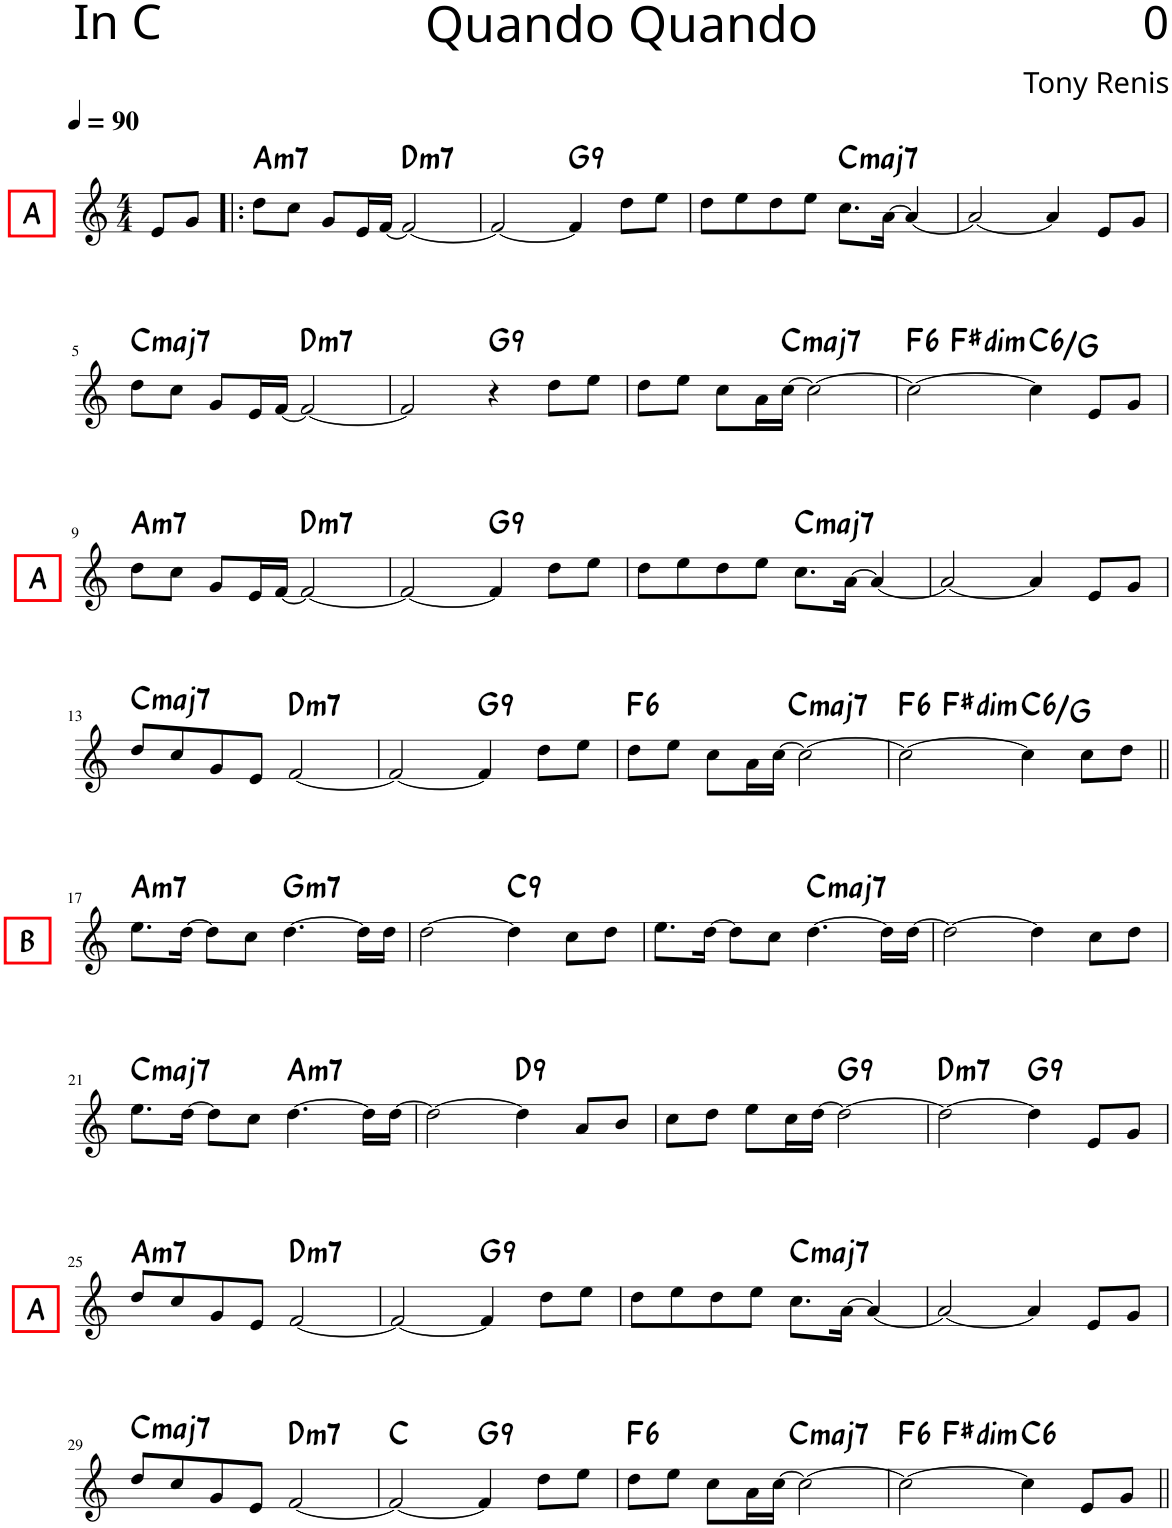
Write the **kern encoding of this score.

**kern	**harte
*part1	*part1
*staff1	*
*I"Piano	*
*I'Pno.	*
*clefG2	*
*k[]	*
*M4/4	*
=	=
!LO:TX:a:B:t=A	!
8e/L	.
8g/J	.
=1!|:	=1!|:
*MM90	*
!	!LO:H:kt=m7
8dd\L	A:min7
8cc\J	.
8g/L	.
16e/L	.
[16f/JJ	.
!	!LO:H:kt=m7
2f/_	D:min7
=2	=2
2f/_	.
!	!LO:H:kt=9
4f/]	G:9
8dd\L	.
8ee\J	.
=3	=3
8dd\L	.
8ee\	.
8dd\	.
8ee\J	.
!	!LO:H:kt=maj7
8.cc\L	C:maj7
[16a\Jk	.
4a/_	.
=4	=4
2a/_	.
4a/]	.
8e/L	.
8g/J	.
!!LO:LB:g=z
=5	=5
!	!LO:H:kt=maj7
8dd\L	C:maj7
8cc\J	.
8g/L	.
16e/L	.
[16f/JJ	.
!	!LO:H:kt=m7
2f/_	D:min7
=6	=6
2f/]	.
!	!LO:H:kt=9
4r	G:9
8dd\L	.
8ee\J	.
=7	=7
8dd\L	.
8ee\J	.
8cc\L	.
16a\L	.
!	!LO:H:kt=maj7
[16cc\JJ	C:maj7
2cc\_	.
=8	=8
!	!LO:H:kt=6
*^	*
2cc\_	4ryy	F:maj6
!	!	!LO:H:kt=dim
.	2.ryy	F#:dim
!	!	!LO:H:kt=6
4cc\]	.	C:maj6/5
8e/L	.	.
8g/J	.	.
!!LO:LB:g=z	!!
=9	=9	=9
!LO:TX:a:B:t=A	!	!LO:H:kt=m7
*v	*v	*
8dd\L	A:min7
8cc\J	.
8g/L	.
16e/L	.
[16fn/JJ	.
!	!LO:H:kt=m7
2f/_	D:min7
=10	=10
2f/_	.
!	!LO:H:kt=9
4f/]	G:9
8dd\L	.
8ee\J	.
=11	=11
8dd\L	.
8ee\	.
8dd\	.
8ee\J	.
!	!LO:H:kt=maj7
8.cc\L	C:maj7
[16a\Jk	.
4a/_	.
=12	=12
2a/_	.
4a/]	.
8e/L	.
8g/J	.
!!LO:LB:g=z
=13	=13
!	!LO:H:kt=maj7
8dd/L	C:maj7
8cc/	.
8g/	.
8e/J	.
!	!LO:H:kt=m7
[2f/	D:min7
=14	=14
2f/_	.
!	!LO:H:kt=9
4f/]	G:9
8dd\L	.
8ee\J	.
=15	=15
!	!LO:H:kt=6
8dd\L	F:maj6
8ee\J	.
8cc\L	.
16a\L	.
[16cc\JJ	.
!	!LO:H:kt=maj7
2cc\_	C:maj7
=16	=16
!	!LO:H:kt=6
*^	*
2cc\_	4ryy	F:maj6
!	!	!LO:H:kt=dim
.	2.ryy	F#:dim
!	!	!LO:H:kt=6
4cc\]	.	C:maj6/5
8cc\L	.	.
8dd\J	.	.
!!LO:LB:g=z	!!
=17||	=17||	=17||
!LO:TX:a:B:t=B	!	!LO:H:kt=m7
*v	*v	*
8.ee\L	A:min7
[16dd\Jk	.
8dd\L]	.
8cc\J	.
!	!LO:H:kt=m7
[4.dd\	G:min7
16dd\LL]	.
16dd\JJ	.
=18	=18
[2dd\	.
!	!LO:H:kt=9
4dd\]	C:9
8cc\L	.
8dd\J	.
=19	=19
8.ee\L	.
[16dd\Jk	.
8dd\L]	.
8cc\J	.
!	!LO:H:kt=maj7
[4.dd\	C:maj7
16dd\LL]	.
[16dd\JJ	.
=20	=20
2dd\_	.
4dd\]	.
8cc\L	.
8dd\J	.
!!LO:LB:g=z
=21	=21
!	!LO:H:kt=maj7
8.ee\L	C:maj7
[16dd\Jk	.
8dd\L]	.
8cc\J	.
!	!LO:H:kt=m7
[4.dd\	A:min7
16dd\LL]	.
[16dd\JJ	.
=22	=22
2dd\_	.
!	!LO:H:kt=9
4dd\]	D:9
8a/L	.
8b/J	.
=23	=23
8cc\L	.
8dd\J	.
8ee\L	.
16cc\L	.
[16dd\JJ	.
!	!LO:H:kt=9
2dd\_	G:9
=24	=24
!	!LO:H:kt=m7
2dd\_	D:min7
!	!LO:H:kt=9
4dd\]	G:9
8e/L	.
8g/J	.
!!LO:LB:g=z
=25	=25
!LO:TX:a:B:t=A	!LO:H:kt=m7
8dd/L	A:min7
8cc/	.
8g/	.
8e/J	.
!	!LO:H:kt=m7
[2f/	D:min7
=26	=26
2f/_	.
!	!LO:H:kt=9
4f/]	G:9
8dd\L	.
8ee\J	.
=27	=27
8dd\L	.
8ee\	.
8dd\	.
8ee\J	.
!	!LO:H:kt=maj7
8.cc\L	C:maj7
[16a\Jk	.
4a/_	.
=28	=28
2a/_	.
4a/]	.
8e/L	.
8g/J	.
!!LO:LB:g=z
=29	=29
!	!LO:H:kt=maj7
8dd/L	C:maj7
8cc/	.
8g/	.
8e/J	.
!	!LO:H:kt=m7
[2f/	D:min7
=30	=30
2f/_	C:maj
!	!LO:H:kt=9
4f/]	G:9
8dd\L	.
8ee\J	.
=31	=31
!	!LO:H:kt=6
8dd\L	F:maj6
8ee\J	.
8cc\L	.
16a\L	.
[16cc\JJ	.
!	!LO:H:kt=maj7
2cc\_	C:maj7
=32	=32
!	!LO:H:kt=6
*^	*
2cc\_	4ryy	F:maj6
!	!	!LO:H:kt=dim
.	2.ryy	F#:dim
!	!	!LO:H:kt=6
4cc\]	.	C:maj6
8e/L	.	.
8g/J	.	.
*v	*v	*
=||	=||
*-	*-
